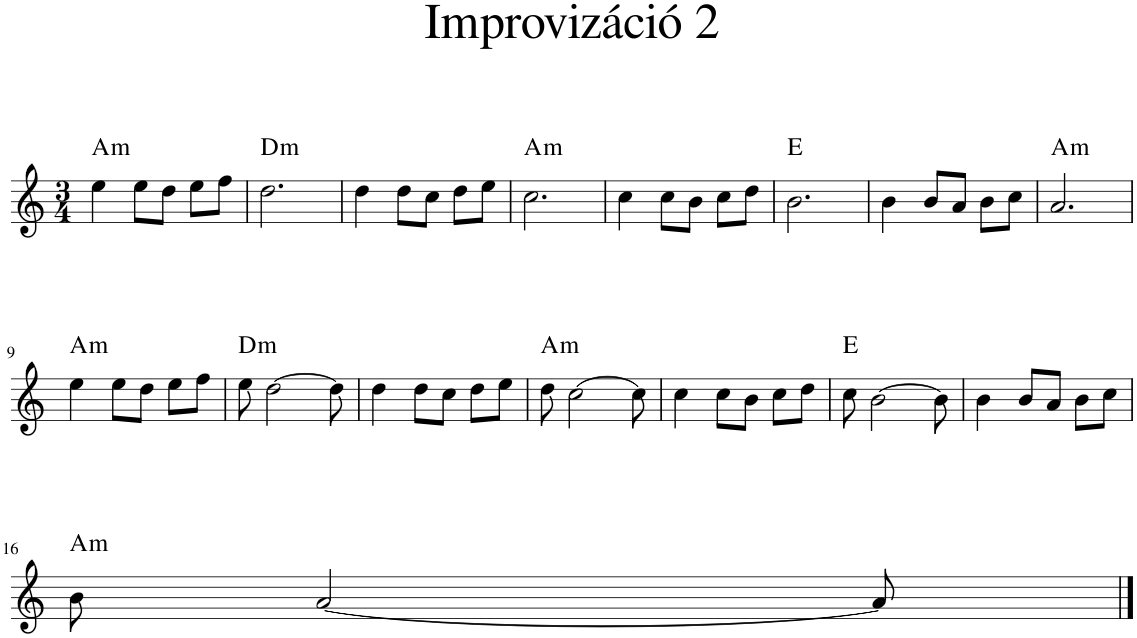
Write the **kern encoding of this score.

**kern	**harte
*part1	*part1
*staff1	*
*I"Piano	*
*I'Pno.	*
*clefG2	*
*k[]	*
*M3/4	*
=1	=1
!	!LO:H:kt=m
4ee\	A:min
8ee\L	.
8dd\J	.
8ee\L	.
8ff\J	.
=2	=2
!	!LO:H:kt=m
2.dd\	D:min
=3	=3
4dd\	.
8dd\L	.
8cc\J	.
8dd\L	.
8ee\J	.
=4	=4
!	!LO:H:kt=m
2.cc\	A:min
=5	=5
4cc\	.
8cc\L	.
8b\J	.
8cc\L	.
8dd\J	.
=6	=6
2.b\	E:maj
=7	=7
4b\	.
8b/L	.
8a/J	.
8b\L	.
8cc\J	.
=8	=8
!	!LO:H:kt=m
2.a/	A:min
!!LO:LB:g=z
=9	=9
!	!LO:H:kt=m
4ee\	A:min
8ee\L	.
8dd\J	.
8ee\L	.
8ff\J	.
=10	=10
!	!LO:H:kt=m
8ee\	D:min
[2dd\	.
8dd\]	.
=11	=11
4dd\	.
8dd\L	.
8cc\J	.
8dd\L	.
8ee\J	.
=12	=12
!	!LO:H:kt=m
8dd\	A:min
[2cc\	.
8cc\]	.
=13	=13
4cc\	.
8cc\L	.
8b\J	.
8cc\L	.
8dd\J	.
=14	=14
8cc\	E:maj
[2b\	.
8b\]	.
=15	=15
4b\	.
8b/L	.
8a/J	.
8b\L	.
8cc\J	.
!!LO:LB:g=z
=16	=16
!	!LO:H:kt=m
8b\	A:min
[2a/	.
8a/]	.
==	==
*-	*-
